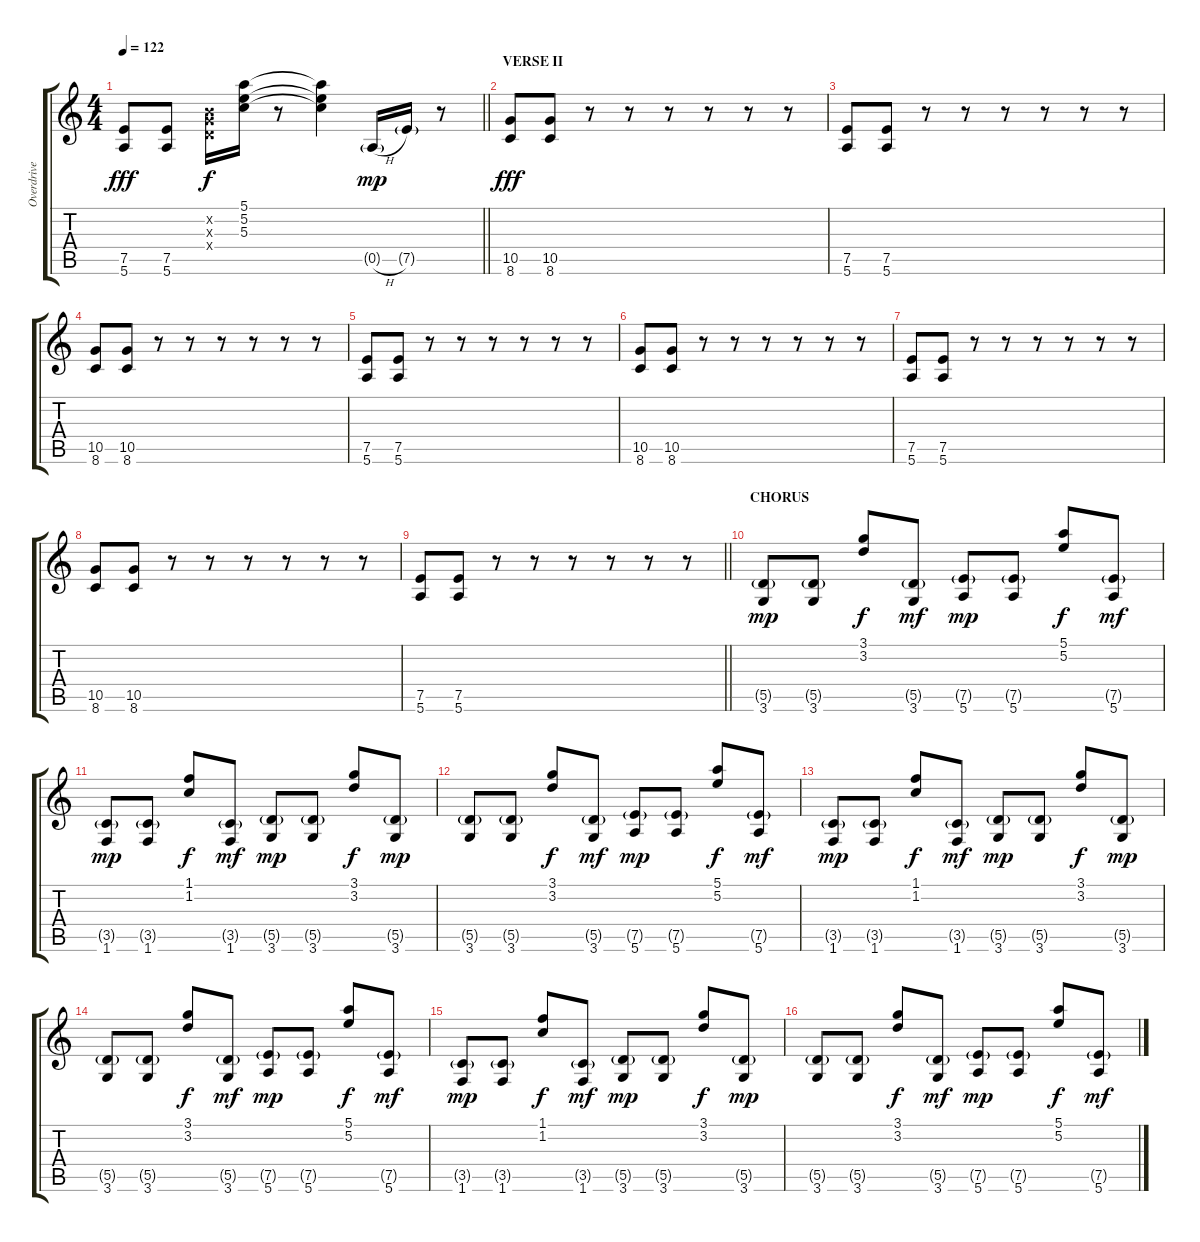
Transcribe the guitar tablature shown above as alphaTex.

\track ("Overdrive (Standard Tuning)" "Overdrive ") {instrument overdrivenguitar}
\staff {score tabs}
\tuning (E4 B3 G3 D3 A2 E2) {hide}
\ts (4 4)
\tempo 122
\clef g2
\barLineRight lightlight
\ks c
(7.5 5.6).8{dy fff} (7.5 5.6).8 (0.2{x} 0.3{x} 0.4{x}).16{dy f} (5.1 5.2 5.3).16 r.8 (5.1{t} 5.2{t} 5.3{t}).4 0.5{h g}.16{dy mp} 7.5{g}.16 r.8 |
\section ("" "VERSE II")
(10.5 8.6).8{dy fff} (10.5 8.6).8 r.8 r.8 r.8 r.8 r.8 r.8 |
(7.5 5.6).8 (7.5 5.6).8 r.8 r.8 r.8 r.8 r.8 r.8 |
(10.5 8.6).8 (10.5 8.6).8 r.8 r.8 r.8 r.8 r.8 r.8 |
(7.5 5.6).8 (7.5 5.6).8 r.8 r.8 r.8 r.8 r.8 r.8 |
(10.5 8.6).8 (10.5 8.6).8 r.8 r.8 r.8 r.8 r.8 r.8 |
(7.5 5.6).8 (7.5 5.6).8 r.8 r.8 r.8 r.8 r.8 r.8 |
(10.5 8.6).8 (10.5 8.6).8 r.8 r.8 r.8 r.8 r.8 r.8 |
\barLineRight lightlight
(7.5 5.6).8 (7.5 5.6).8 r.8 r.8 r.8 r.8 r.8 r.8 |
\section ("" "CHORUS")
(5.5{g} 3.6).8{dy mp} (5.5{g} 3.6).8 (3.1 3.2).8{dy f} (5.5{g} 3.6).8{dy mf} (7.5{g} 5.6).8{dy mp} (7.5{g} 5.6).8 (5.1 5.2).8{dy f} (7.5{g} 5.6).8{dy mf} |
(3.5{g} 1.6).8{dy mp} (3.5{g} 1.6).8 (1.1 1.2).8{dy f} (3.5{g} 1.6).8{dy mf} (5.5{g} 3.6).8{dy mp} (5.5{g} 3.6).8 (3.1 3.2).8{dy f} (5.5{g} 3.6).8{dy mp} |
(5.5{g} 3.6).8 (5.5{g} 3.6).8 (3.1 3.2).8{dy f} (5.5{g} 3.6).8{dy mf} (7.5{g} 5.6).8{dy mp} (7.5{g} 5.6).8 (5.1 5.2).8{dy f} (7.5{g} 5.6).8{dy mf} |
(3.5{g} 1.6).8{dy mp} (3.5{g} 1.6).8 (1.1 1.2).8{dy f} (3.5{g} 1.6).8{dy mf} (5.5{g} 3.6).8{dy mp} (5.5{g} 3.6).8 (3.1 3.2).8{dy f} (5.5{g} 3.6).8{dy mp} |
(5.5{g} 3.6).8 (5.5{g} 3.6).8 (3.1 3.2).8{dy f} (5.5{g} 3.6).8{dy mf} (7.5{g} 5.6).8{dy mp} (7.5{g} 5.6).8 (5.1 5.2).8{dy f} (7.5{g} 5.6).8{dy mf} |
(3.5{g} 1.6).8{dy mp} (3.5{g} 1.6).8 (1.1 1.2).8{dy f} (3.5{g} 1.6).8{dy mf} (5.5{g} 3.6).8{dy mp} (5.5{g} 3.6).8 (3.1 3.2).8{dy f} (5.5{g} 3.6).8{dy mp} |
(5.5{g} 3.6).8 (5.5{g} 3.6).8 (3.1 3.2).8{dy f} (5.5{g} 3.6).8{dy mf} (7.5{g} 5.6).8{dy mp} (7.5{g} 5.6).8 (5.1 5.2).8{dy f} (7.5{g} 5.6).8{dy mf}
